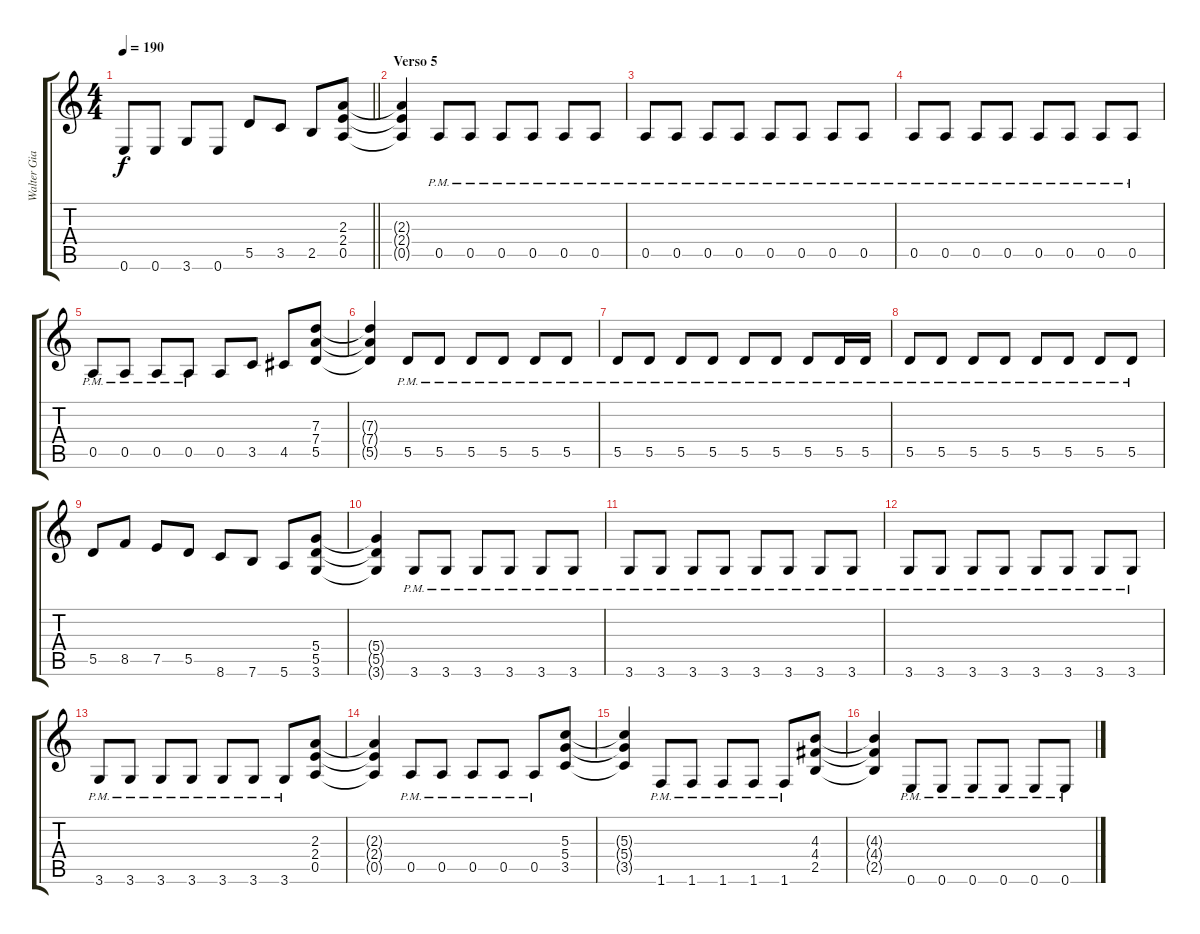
\track ("Walter Giardino" "Walter Gia") {instrument distortionguitar}
\staff {score tabs}
\tuning (E4 B3 G3 D3 A2 E2) {hide}
\ts (4 4)
\tempo 190
\clef g2
\barLineRight lightlight
\ks c
0.6.8{dy f} 0.6.8 3.6.8 0.6.8 5.5.8 3.5.8 2.5.8 (2.3 2.4 0.5).8 |
\section ("" "Verso 5")
(2.3{t} 2.4{t} 0.5{t}).4 0.5{pm}.8 0.5{pm}.8 0.5{pm}.8 0.5{pm}.8 0.5{pm}.8 0.5{pm}.8 |
0.5{pm}.8 0.5{pm}.8 0.5{pm}.8 0.5{pm}.8 0.5{pm}.8 0.5{pm}.8 0.5{pm}.8 0.5{pm}.8 |
0.5{pm}.8 0.5{pm}.8 0.5{pm}.8 0.5{pm}.8 0.5{pm}.8 0.5{pm}.8 0.5{pm}.8 0.5{pm}.8 |
0.5{pm}.8 0.5{pm}.8 0.5{pm}.8 0.5{pm}.8 0.5.8 3.5.8 4.5.8 (7.3 7.4 5.5).8 |
(7.3{t} 7.4{t} 5.5{t}).4 5.5{pm}.8 5.5{pm}.8 5.5{pm}.8 5.5{pm}.8 5.5{pm}.8 5.5{pm}.8 |
5.5{pm}.8 5.5{pm}.8 5.5{pm}.8 5.5{pm}.8 5.5{pm}.8 5.5{pm}.8 5.5{pm}.8 5.5{pm}.16 5.5{pm}.16 |
5.5{pm}.8 5.5{pm}.8 5.5{pm}.8 5.5{pm}.8 5.5{pm}.8 5.5{pm}.8 5.5{pm}.8 5.5{pm}.8 |
5.5.8 8.5.8 7.5.8 5.5.8 8.6.8 7.6.8 5.6.8 (5.4 5.5 3.6).8 |
(5.4{t} 5.5{t} 3.6{t}).4 3.6{pm}.8 3.6{pm}.8 3.6{pm}.8 3.6{pm}.8 3.6{pm}.8 3.6{pm}.8 |
3.6{pm}.8 3.6{pm}.8 3.6{pm}.8 3.6{pm}.8 3.6{pm}.8 3.6{pm}.8 3.6{pm}.8 3.6{pm}.8 |
3.6{pm}.8 3.6{pm}.8 3.6{pm}.8 3.6{pm}.8 3.6{pm}.8 3.6{pm}.8 3.6{pm}.8 3.6{pm}.8 |
3.6{pm}.8 3.6{pm}.8 3.6{pm}.8 3.6{pm}.8 3.6{pm}.8 3.6{pm}.8 3.6{pm}.8 (2.3 2.4 0.5).8 |
(2.3{t} 2.4{t} 0.5{t}).4 0.5{pm}.8 0.5{pm}.8 0.5{pm}.8 0.5{pm}.8 0.5{pm}.8 (5.3 5.4 3.5).8 |
(5.3{t} 5.4{t} 3.5{t}).4 1.6{pm}.8 1.6{pm}.8 1.6{pm}.8 1.6{pm}.8 1.6{pm}.8 (4.3 4.4 2.5).8 |
(4.3{t} 4.4{t} 2.5{t}).4 0.6{pm}.8 0.6{pm}.8 0.6{pm}.8 0.6{pm}.8 0.6{pm}.8 0.6{pm}.8
